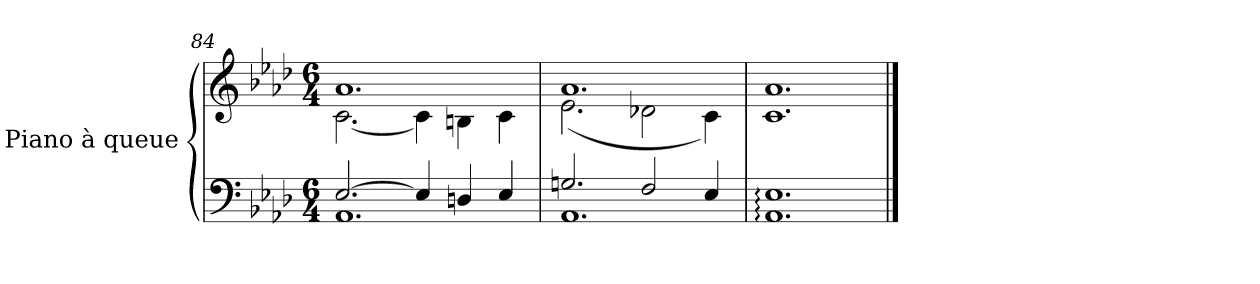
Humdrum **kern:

**kern	**kern
*part1	*part1
*staff2	*staff1
*I"Piano à queue	*
*I'Pia.	*
*clefF4	*clefG2
*k[b-e-a-d-]	*k[b-e-a-d-]
*M6/4	*M6/4
*MM133	*MM133
=84	=84
*^	*^
[2.E-/	1.AA-	1.a-	[2.c\
4E-/]	.	.	4c\]
4Dn/	.	.	4Bn\
4E-/	.	.	4c\
=85	=85	=85	=85
*	*	*MM127	*
2.Gn:/	1.AA-	1.AA-yy 1.a-	(2.Gn\yy 2.e-\
2F/	.	.	2d-X\
4E-/	.	.	4c\)
*v	*v	*	*
*	*v	*v
=86	=86
*	*MM122
1.AA-: 1.E-: 1.cyy: 1.a-yy:	1.c 1.a-
==	==
*-	*-
